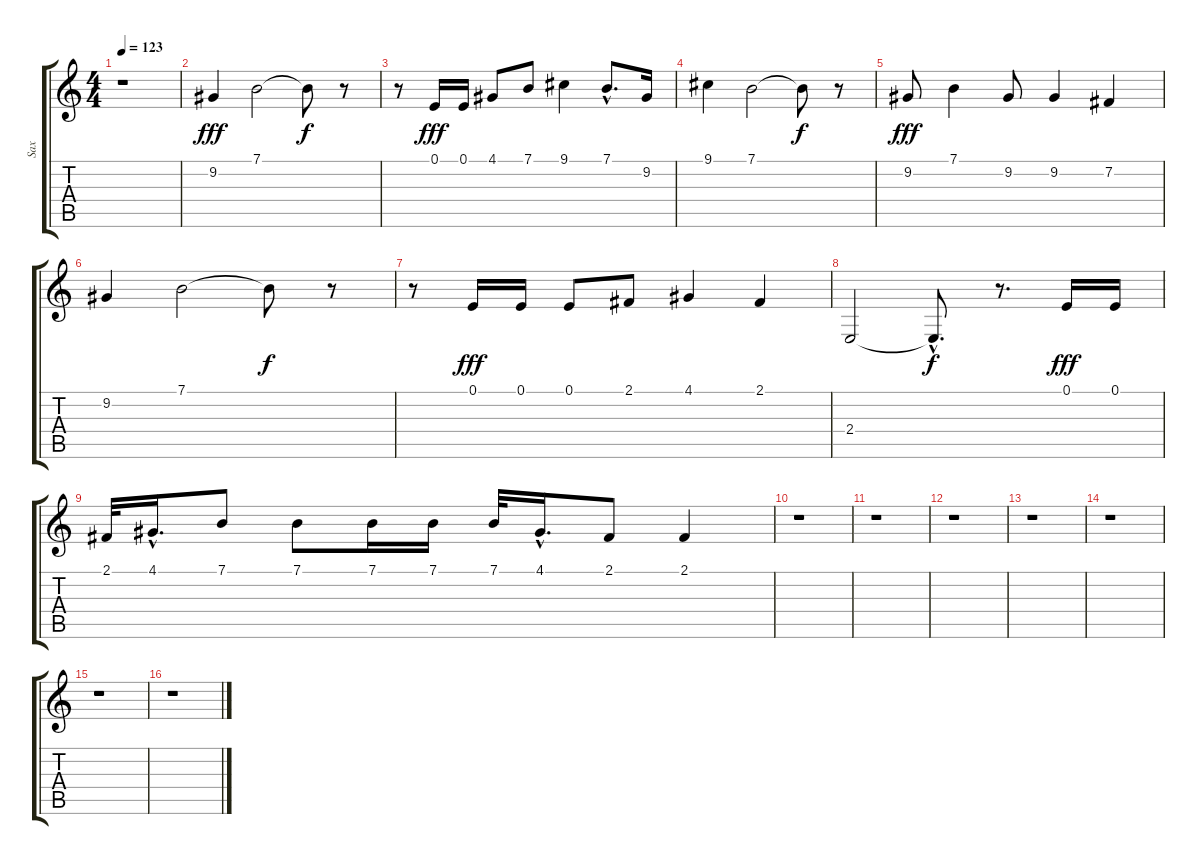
\track ("Sax" "Sax") {instrument altosax}
\staff {score tabs}
\tuning (E4 B3 G3 D3 A2 E2) {hide}
\ts (4 4)
\tempo 123
\clef g2
\ks c
r.1{dy fff} |
9.2.4 7.1.2 7.1{t}.8{dy f} r.8 |
r.8 0.1.16{dy fff} 0.1.16 4.1.8 7.1.8 9.1.4 7.1{hac}.8{d} 9.2.16 |
9.1.4 7.1.2 7.1{t}.8{dy f} r.8 |
9.2.8{dy fff} 7.1.4 9.2.8 9.2.4 7.2.4 |
9.2.4 7.1.2 7.1{t}.8{dy f} r.8 |
r.8 0.1.16{dy fff} 0.1.16 0.1.8 2.1.8 4.1.4 2.1.4 |
2.4.2 2.4{hac t}.8{d dy f} r.8{d} 0.1.16{dy fff} 0.1.16 |
2.1.32 4.1{hac}.16{d} 7.1.8 7.1.8 7.1.16 7.1.16 7.1.32 4.1{hac}.16{d} 2.1.8 2.1.4 |
r.1 |
r.1 |
r.1 |
r.1 |
r.1 |
r.1 |
r.1
